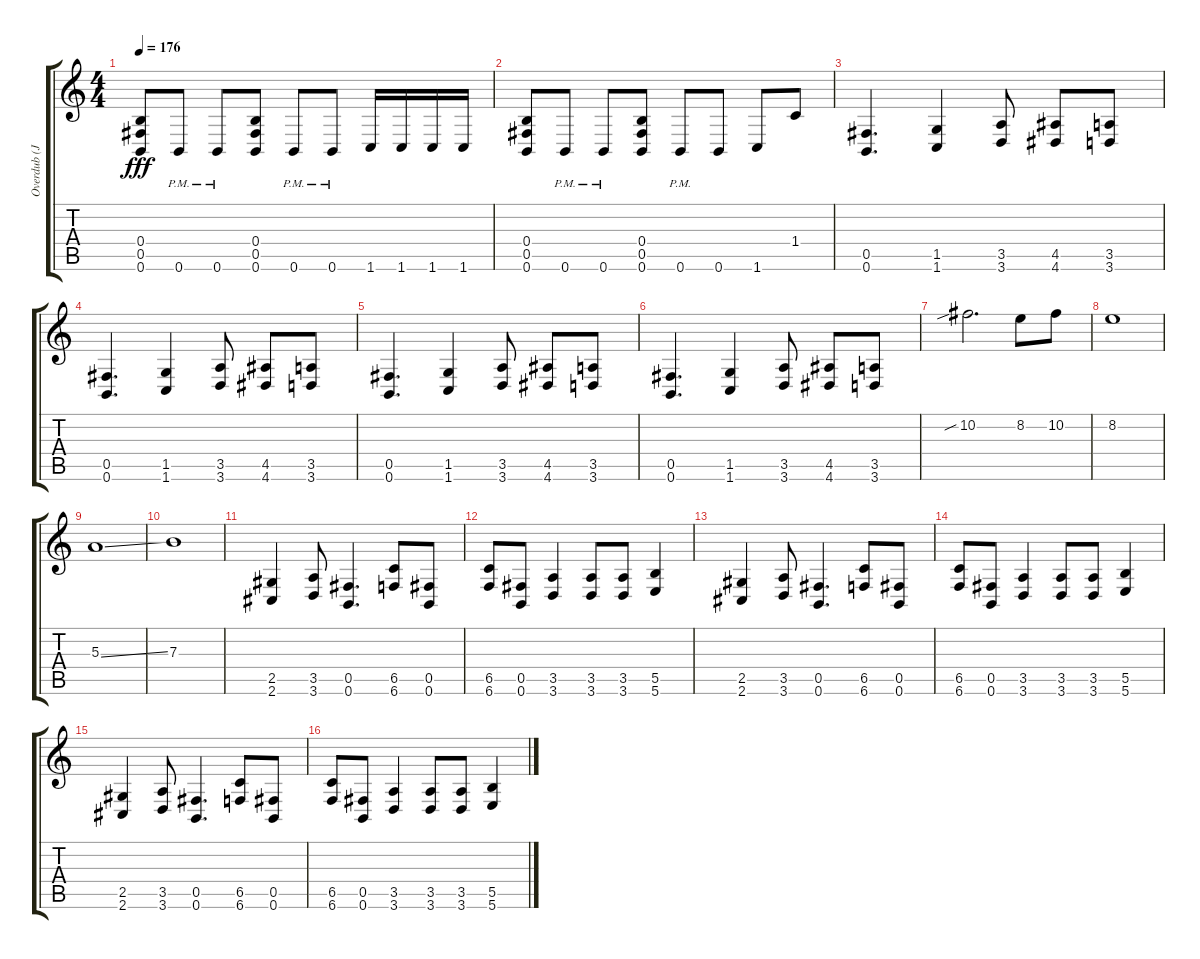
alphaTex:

\track ("Overdub (James)" "Overdub (J") {instrument overdrivenguitar}
\staff {score tabs}
\tuning (Db4 Ab3 E3 B2 Gb2 B1) {hide}
\ts (4 4)
\tempo 176
\clef g2
\ks c
(0.4 0.5 0.6).8{dy fff} 0.6{pm}.8 0.6{pm}.8 (0.4 0.5 0.6).8 0.6{pm}.8 0.6{pm}.8 1.6.16 1.6.16 1.6.16 1.6.16 |
(0.4 0.5 0.6).8 0.6{pm}.8 0.6{pm}.8 (0.4 0.5 0.6).8 0.6{pm}.8 0.6.8 1.6.8 1.4.8 |
(0.5 0.6).4{d} (1.5 1.6).4 (3.5 3.6).8 (4.5 4.6).8 (3.5 3.6).8 |
(0.5 0.6).4{d} (1.5 1.6).4 (3.5 3.6).8 (4.5 4.6).8 (3.5 3.6).8 |
(0.5 0.6).4{d} (1.5 1.6).4 (3.5 3.6).8 (4.5 4.6).8 (3.5 3.6).8 |
(0.5 0.6).4{d} (1.5 1.6).4 (3.5 3.6).8 (4.5 4.6).8 (3.5 3.6).8 |
10.2{sib}.2{d} 8.2.8 10.2.8 |
8.2.1 |
5.3{ss}.1 |
7.3.1 |
(2.5 2.6).4 (3.5 3.6).8 (0.5 0.6).4{d} (6.5 6.6).8 (0.5 0.6).8 |
(6.5 6.6).8 (0.5 0.6).8 (3.5 3.6).4 (3.5 3.6).8 (3.5 3.6).8 (5.5 5.6).4 |
(2.5 2.6).4 (3.5 3.6).8 (0.5 0.6).4{d} (6.5 6.6).8 (0.5 0.6).8 |
(6.5 6.6).8 (0.5 0.6).8 (3.5 3.6).4 (3.5 3.6).8 (3.5 3.6).8 (5.5 5.6).4 |
(2.5 2.6).4 (3.5 3.6).8 (0.5 0.6).4{d} (6.5 6.6).8 (0.5 0.6).8 |
(6.5 6.6).8 (0.5 0.6).8 (3.5 3.6).4 (3.5 3.6).8 (3.5 3.6).8 (5.5 5.6).4
